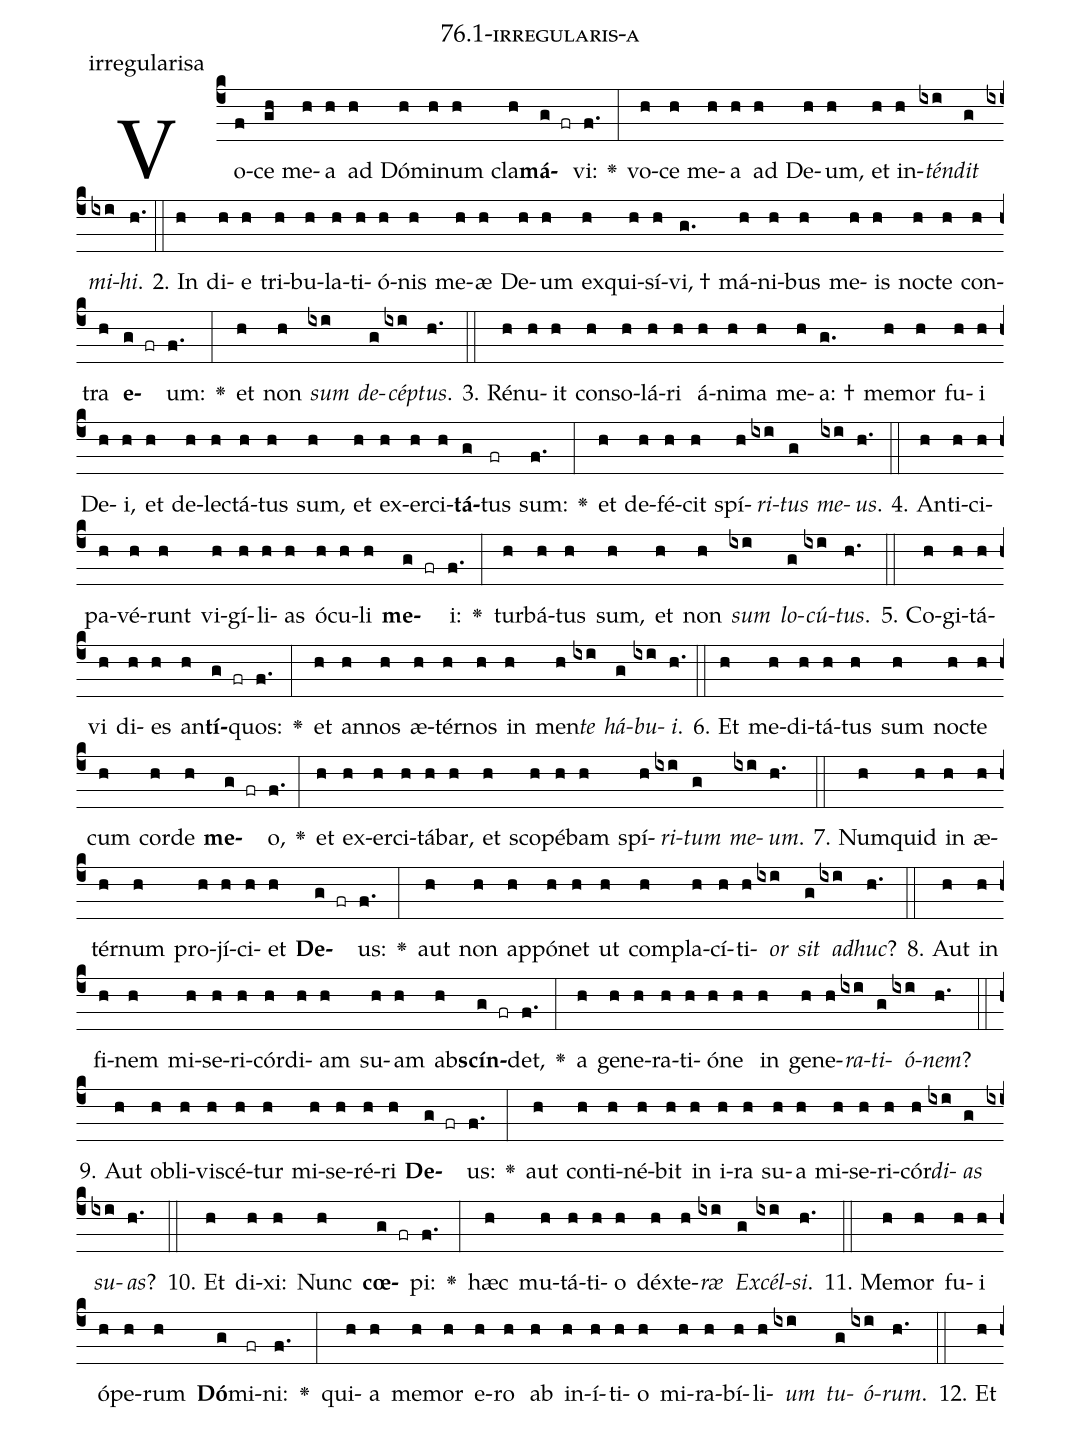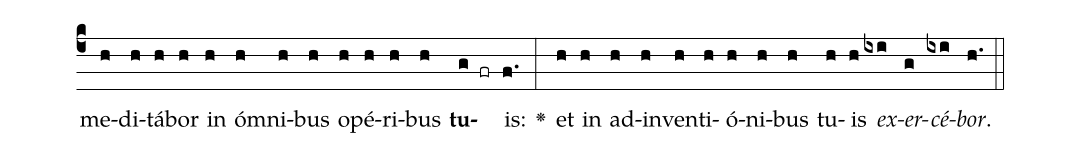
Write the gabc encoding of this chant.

name: 76.1-irregularis-a;
annotation: irregularisa;
%%
(c4)Vo(f)ce(gh) me(h)a(h) ad(h) Dó(h)mi(h)num(h) cla(h)<b>má</b>(g fr)vi:(f.) <v>\greheightstar</v>(:) vo(h)ce(h) me(h)a(h) ad(h) De(h)um,(h) et(h) in(h)<i>tén</i>(ixi)<i>dit</i>(g) <i>mi</i>(ixi)<i>hi</i>.(h.) (::)
2. In(h) di(h)e(h) tri(h)bu(h)la(h)ti(h)ó(h)nis(h) me(h)æ(h) De(h)um(h) ex(h)qui(h)sí(h)vi, †(g.) má(h)ni(h)bus(h) me(h)is(h) noc(h)te(h) con(h)tra(h) <b>e</b>(g fr)um:(f.) <v>\greheightstar</v>(:) et(h) non(h) <i>sum</i>(ixi) <i>de</i>(g)<i>cép</i>(ixi)<i>tus</i>.(h.) (::)
3. Ré(h)nu(h)it(h) con(h)so(h)lá(h)ri(h) á(h)ni(h)ma(h) me(h)a: †(g.) me(h)mor(h) fu(h)i(h) De(h)i,(h) et(h) de(h)lec(h)tá(h)tus(h) sum,(h) et(h) ex(h)er(h)ci(h)<b>tá</b>(g)tus(fr) sum:(f.) <v>\greheightstar</v>(:) et(h) de(h)fé(h)cit(h) spí(h)<i>ri</i>(ixi)<i>tus</i>(g) <i>me</i>(ixi)<i>us</i>.(h.) (::)
4. An(h)ti(h)ci(h)pa(h)vé(h)runt(h) vi(h)gí(h)li(h)as(h) ó(h)cu(h)li(h) <b>me</b>(g fr)i:(f.) <v>\greheightstar</v>(:) tur(h)bá(h)tus(h) sum,(h) et(h) non(h) <i>sum</i>(ixi) <i>lo</i>(g)<i>cú</i>(ixi)<i>tus</i>.(h.) (::)
5. Co(h)gi(h)tá(h)vi(h) di(h)es(h) an(h)<b>tí</b>(g fr)quos:(f.) <v>\greheightstar</v>(:) et(h) an(h)nos(h) æ(h)tér(h)nos(h) in(h) men(h)<i>te</i>(ixi) <i>há</i>(g)<i>bu</i>(ixi)<i>i</i>.(h.) (::)
6. Et(h) me(h)di(h)tá(h)tus(h) sum(h) noc(h)te(h) cum(h) cor(h)de(h) <b>me</b>(g fr)o,(f.) <v>\greheightstar</v>(:) et(h) ex(h)er(h)ci(h)tá(h)bar,(h) et(h) sco(h)pé(h)bam(h) spí(h)<i>ri</i>(ixi)<i>tum</i>(g) <i>me</i>(ixi)<i>um</i>.(h.) (::)
7. Num(h)quid(h) in(h) æ(h)tér(h)num(h) pro(h)jí(h)ci(h)et(h) <b>De</b>(g fr)us:(f.) <v>\greheightstar</v>(:) aut(h) non(h) ap(h)pó(h)net(h) ut(h) com(h)pla(h)cí(h)ti(h)<i>or</i>(ixi) <i>sit</i>(g) <i>ad</i>(ixi)<i>huc</i>?(h.) (::)
8. Aut(h) in(h) fi(h)nem(h) mi(h)se(h)ri(h)cór(h)di(h)am(h) su(h)am(h) ab(h)<b>scín</b>(g fr)det,(f.) <v>\greheightstar</v>(:) a(h) ge(h)ne(h)ra(h)ti(h)ó(h)ne(h) in(h) ge(h)ne(h)<i>ra</i>(ixi)<i>ti</i>(g)<i>ó</i>(ixi)<i>nem</i>?(h.) (::)
9. Aut(h) ob(h)li(h)vi(h)scé(h)tur(h) mi(h)se(h)ré(h)ri(h) <b>De</b>(g fr)us:(f.) <v>\greheightstar</v>(:) aut(h) con(h)ti(h)né(h)bit(h) in(h) i(h)ra(h) su(h)a(h) mi(h)se(h)ri(h)cór(h)<i>di</i>(ixi)<i>as</i>(g) <i>su</i>(ixi)<i>as</i>?(h.) (::)
10. Et(h) di(h)xi:(h) Nunc(h) <b>cœ</b>(g fr)pi:(f.) <v>\greheightstar</v>(:) hæc(h) mu(h)tá(h)ti(h)o(h) déx(h)te(h)<i>ræ</i>(ixi) <i>Ex</i>(g)<i>cél</i>(ixi)<i>si</i>.(h.) (::)
11. Me(h)mor(h) fu(h)i(h) ó(h)pe(h)rum(h) <b>Dó</b>(g)mi(fr)ni:(f.) <v>\greheightstar</v>(:) qui(h)a(h) me(h)mor(h) e(h)ro(h) ab(h) in(h)í(h)ti(h)o(h) mi(h)ra(h)bí(h)li(h)<i>um</i>(ixi) <i>tu</i>(g)<i>ó</i>(ixi)<i>rum</i>.(h.) (::)
12. Et(h) me(h)di(h)tá(h)bor(h) in(h) óm(h)ni(h)bus(h) o(h)pé(h)ri(h)bus(h) <b>tu</b>(g fr)is:(f.) <v>\greheightstar</v>(:) et(h) in(h) ad(h)in(h)ven(h)ti(h)ó(h)ni(h)bus(h) tu(h)is(h) <i>ex</i>(ixi)<i>er</i>(g)<i>cé</i>(ixi)<i>bor</i>.(h.) (::)
